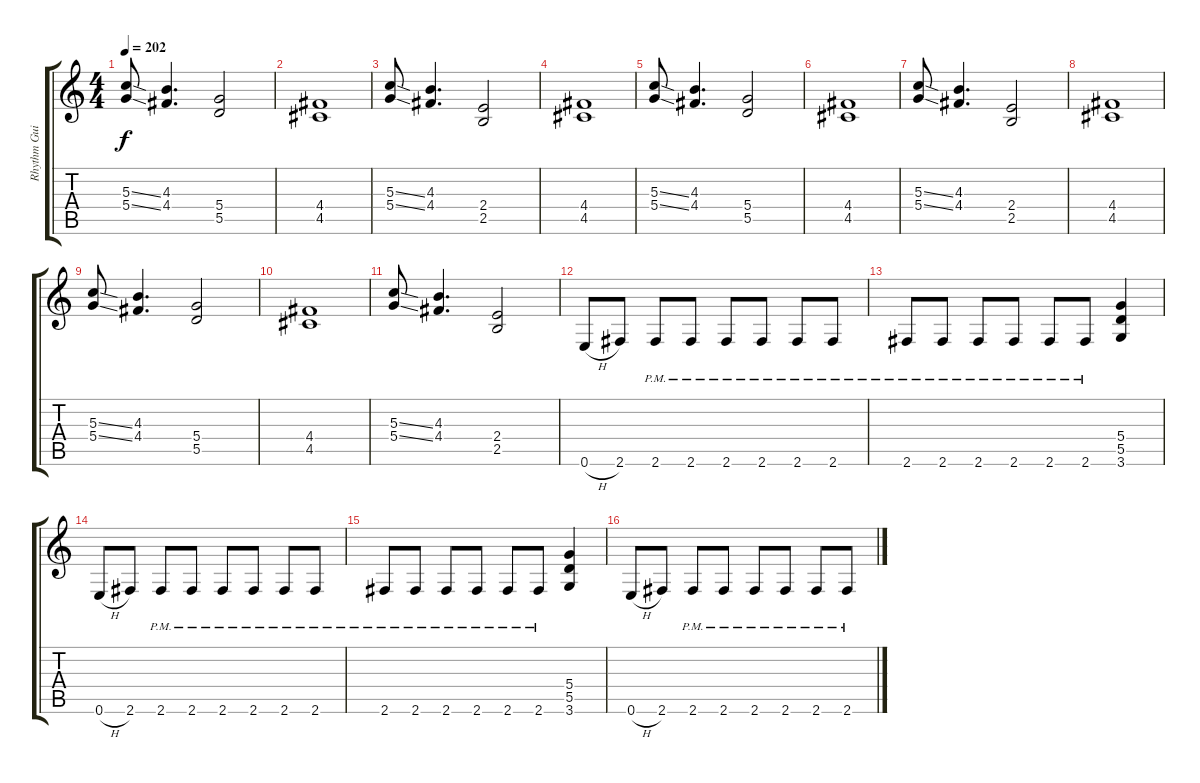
\track ("Rhythm Guitar" "Rhythm Gui") {instrument distortionguitar}
\staff {score tabs}
\tuning (E4 B3 G3 D3 A2 E2) {hide}
\ts (4 4)
\tempo 202
\clef g2
\ks c
(5.3{ss} 5.4{ss}).8{dy f} (4.3 4.4).4{d} (5.4 5.5).2 |
(4.4 4.5).1 |
(5.3{ss} 5.4{ss}).8 (4.3 4.4).4{d} (2.4 2.5).2 |
(4.4 4.5).1 |
(5.3{ss} 5.4{ss}).8 (4.3 4.4).4{d} (5.4 5.5).2 |
(4.4 4.5).1 |
(5.3{ss} 5.4{ss}).8 (4.3 4.4).4{d} (2.4 2.5).2 |
(4.4 4.5).1 |
(5.3{ss} 5.4{ss}).8 (4.3 4.4).4{d} (5.4 5.5).2 |
(4.4 4.5).1 |
(5.3{ss} 5.4{ss}).8 (4.3 4.4).4{d} (2.4 2.5).2 |
0.6{h}.8 2.6.8 2.6{pm}.8 2.6{pm}.8 2.6{pm}.8 2.6{pm}.8 2.6{pm}.8 2.6{pm}.8 |
2.6{pm}.8 2.6{pm}.8 2.6{pm}.8 2.6{pm}.8 2.6{pm}.8 2.6{pm}.8 (5.4 5.5 3.6).4 |
0.6{h}.8 2.6.8 2.6{pm}.8 2.6{pm}.8 2.6{pm}.8 2.6{pm}.8 2.6{pm}.8 2.6{pm}.8 |
2.6{pm}.8 2.6{pm}.8 2.6{pm}.8 2.6{pm}.8 2.6{pm}.8 2.6{pm}.8 (5.4 5.5 3.6).4 |
0.6{h}.8 2.6.8 2.6{pm}.8 2.6{pm}.8 2.6{pm}.8 2.6{pm}.8 2.6{pm}.8 2.6{pm}.8
